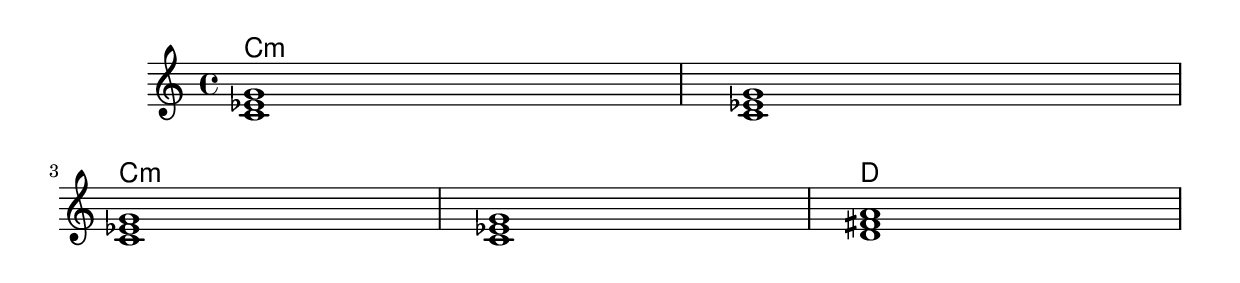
%% DO NOT EDIT this file manually; it is automatically
%% generated from LSR http://lsr.dsi.unimi.it
%% Make any changes in LSR itself, or in Documentation/snippets/new/ ,
%% and then run scripts/auxiliar/makelsr.py
%%
%% This file is in the public domain.
\version "2.14.0"

\header {
%% Translation of GIT committish: 3b125956b08d27ef39cd48bfa3a2f1e1bb2ae8b4
  texidocfr = "
Vous pouvez faire ressortir les chiffrages d'accords s'ils ne sont
imprimés qu'aux changements d'accord ou en début de ligne.

"
  doctitlefr = "Impression des accords si changement"

  lsrtags = "chords"






%% Translation of GIT committish: 6977ddc9a3b63ea810eaecb864269c7d847ccf98
  texidoces = "
Se pueden imprimir los acordes exclusivamente al comienzo de las
líneas y cuando cambia el acorde.

"
  doctitlees = "Imprimir los acordes cuando se produce un cambio"


%% Translation of GIT committish: 0a868be38a775ecb1ef935b079000cebbc64de40
  texidocde = "
Akkordsymbole können so eingestellt werden, dass sie nur zu Beginn der Zeile
und bei Akkordwechseln angezeigt werden.

"
  doctitlede = "Akkordsymbole bei Wechsel anzeigen"

  texidoc = "
Chord names can be displayed only at the start of lines and when the
chord changes.

"
  doctitle = "Showing chords at changes"
} % begin verbatim

harmonies = \chordmode {
  c1:m c:m \break c:m c:m d
}
<<
  \new ChordNames {
    \set chordChanges = ##t
    \harmonies
  }
  \new Staff {
    \relative c' { \harmonies }
  }
>>

